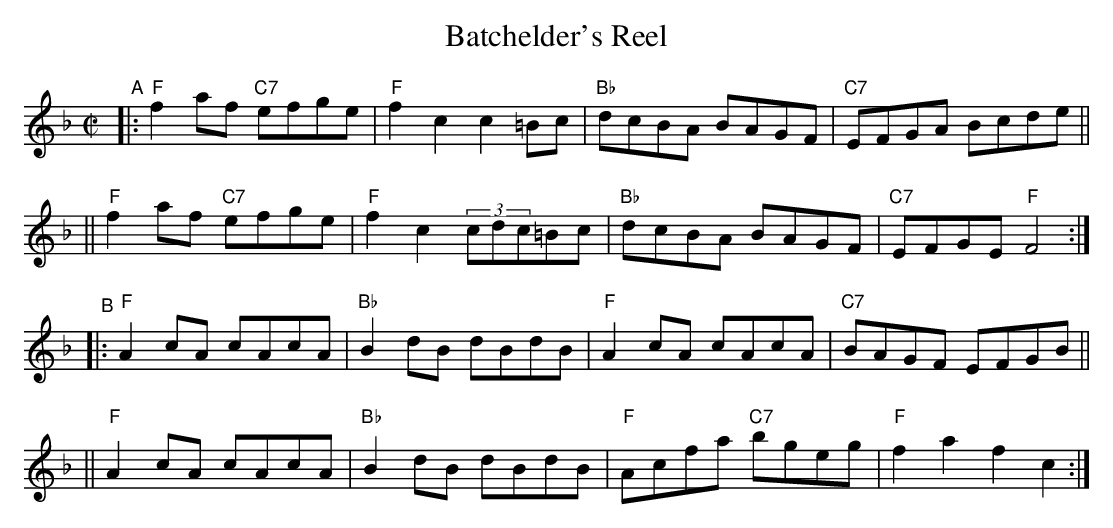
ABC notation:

X:1
T: Batchelder's Reel
M: C|
K: F
"^A"\
|: "F"f2af "C7"efge | "F"f2c2 c2=Bc | "Bb"dcBA BAGF | "C7"EFGA Bcde ||
|| "F"f2af "C7"efge | "F"f2c2 (3cdc=Bc | "Bb"dcBA BAGF | "C7"EFGE "F"F4 :|
"^B"\
|: "F"A2cA cAcA | "Bb"B2dB dBdB | "F"A2cA cAcA | "C7"BAGF EFGB ||
|| "F"A2cA cAcA | "Bb"B2dB dBdB | "F"Acfa "C7"bgeg | "F"f2a2 f2 c2 :|
